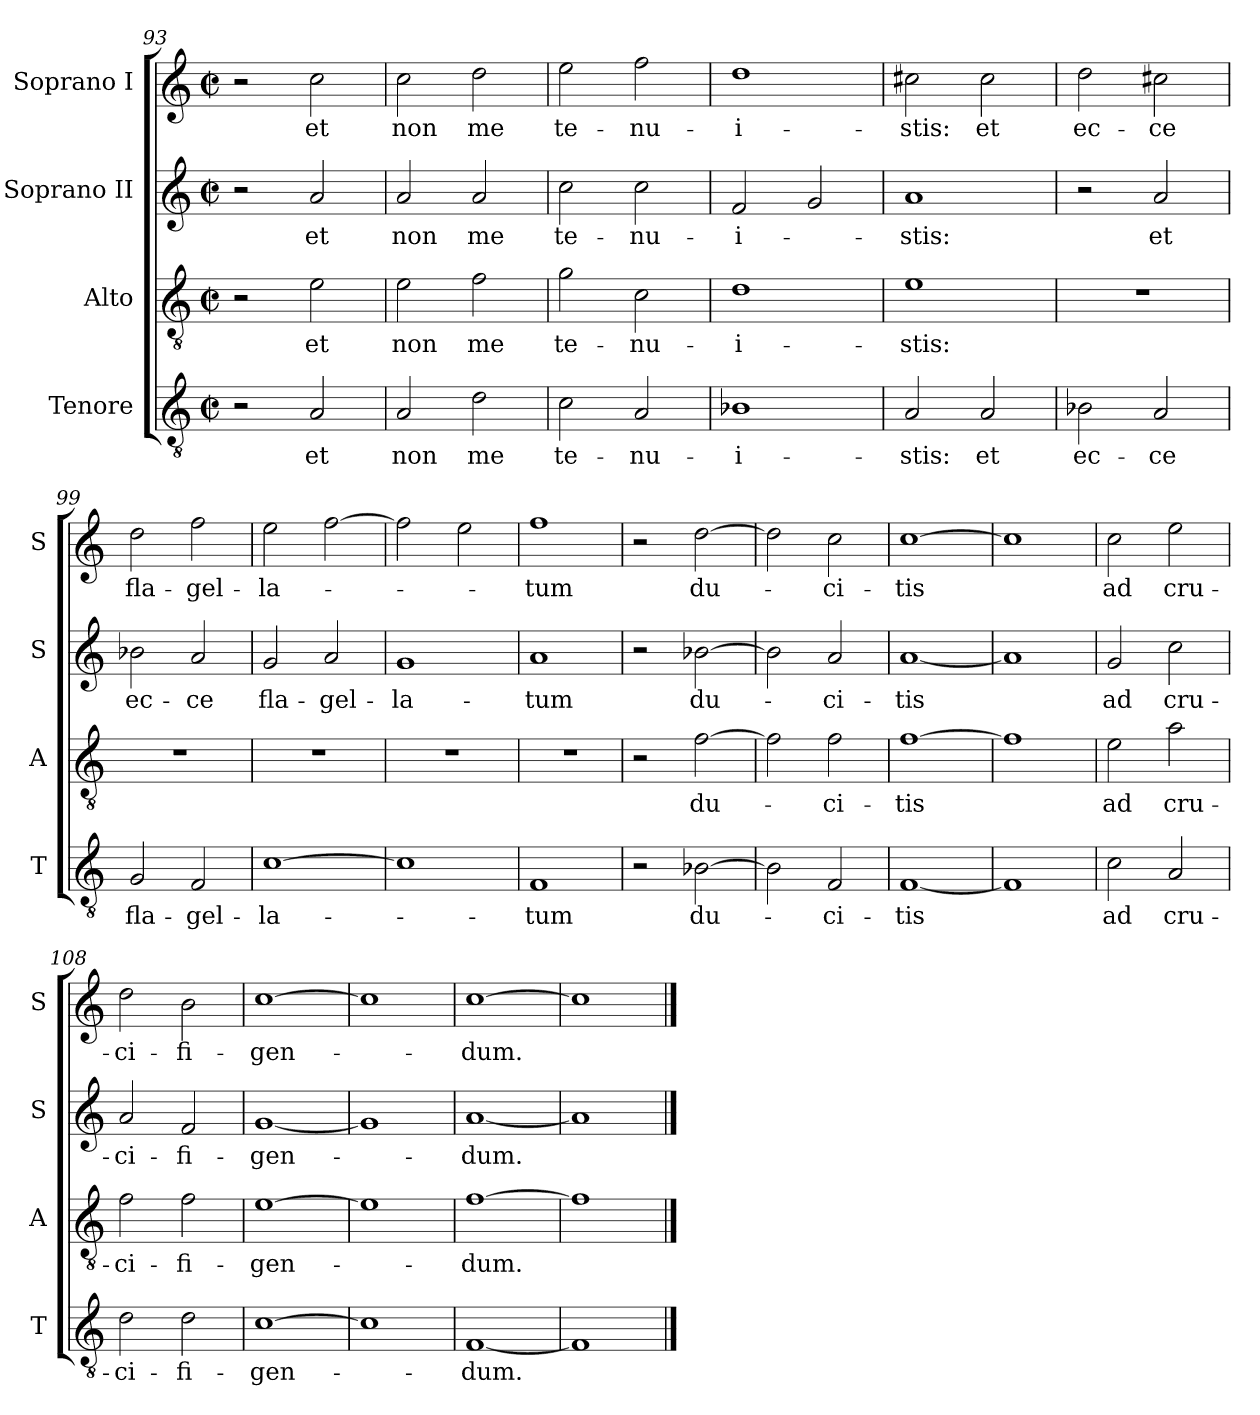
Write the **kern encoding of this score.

**kern	**text	**kern	**text	**kern	**text	**kern	**text
*part4	*part4	*part3	*part3	*part2	*part2	*part1	*part1
*staff4	*staff4	*staff3	*staff3	*staff2	*staff2	*staff1	*staff1
*I"Tenore	*	*I"Alto	*	*I"Soprano II	*	*I"Soprano I	*
*I'T	*	*I'A	*	*I'S	*	*I'S	*
*clefGv2	*	*clefGv2	*	*clefG2	*	*clefG2	*
*k[]	*	*k[]	*	*k[]	*	*k[]	*
*M2/2	*	*M2/2	*	*M2/2	*	*M2/2	*
*met(c|)	*	*met(c|)	*	*met(c|)	*	*met(c|)	*
=93	=93	=93	=93	=93	=93	=93	=93
2r	.	2r	.	2r	.	2r	.
2A/	et	2e\	et	2a/	et	2cc\	et
=94	=94	=94	=94	=94	=94	=94	=94
2A/	non	2e\	non	2a/	non	2cc\	non
2d\	me	2f\	me	2a/	me	2dd\	me
=95	=95	=95	=95	=95	=95	=95	=95
2c\	te-	2g\	te-	2cc\	te-	2ee\	te-
2A/	-nu-	2c\	-nu-	2cc\	-nu-	2ff\	-nu-
=96	=96	=96	=96	=96	=96	=96	=96
1B-X	-i-	1d	-i-	2f/	-i-	1dd	-i-
.	.	.	.	2g/	.	.	.
=97	=97	=97	=97	=97	=97	=97	=97
2A/	-stis:	1e	-stis:	1a	-stis:	2cc#X\	-stis:
2A/	et	.	.	.	.	2cc#\	et
=98	=98	=98	=98	=98	=98	=98	=98
2B-X\	ec-	1r	.	2r	.	2dd\	ec-
2A/	-ce	.	.	2a/	et	2cc#X\	-ce
=99	=99	=99	=99	=99	=99	=99	=99
2G/	fla-	1r	.	2b-X\	ec-	2dd\	fla-
2F/	-gel-	.	.	2a/	-ce	2ff\	-gel-
=100	=100	=100	=100	=100	=100	=100	=100
[1c	-la-	1r	.	2g/	fla-	2ee\	-la-
.	.	.	.	2a/	-gel-	[2ff\	.
=101	=101	=101	=101	=101	=101	=101	=101
1c]	.	1r	.	1g	-la-	2ff\]	.
.	.	.	.	.	.	2ee\	.
=102	=102	=102	=102	=102	=102	=102	=102
1F	-tum	1r	.	1a	-tum	1ff	-tum
=103	=103	=103	=103	=103	=103	=103	=103
2r	.	2r	.	2r	.	2r	.
[2B-X\	du-	[2f\	du-	[2b-X\	du-	[2dd\	du-
=104	=104	=104	=104	=104	=104	=104	=104
2B-\]	.	2f\]	.	2b-\]	.	2dd\]	.
2F/	-ci-	2f\	-ci-	2a/	-ci-	2cc\	-ci-
=105	=105	=105	=105	=105	=105	=105	=105
[1F	-tis	[1f	-tis	[1a	-tis	[1cc	-tis
=106	=106	=106	=106	=106	=106	=106	=106
1F]	.	1f]	.	1a]	.	1cc]	.
=107	=107	=107	=107	=107	=107	=107	=107
2c\	ad	2e\	ad	2g/	ad	2cc\	ad
2A/	cru-	2a\	cru-	2cc\	cru-	2ee\	cru-
=108	=108	=108	=108	=108	=108	=108	=108
2d\	-ci-	2f\	-ci-	2a/	-ci-	2dd\	-ci-
2d\	-fi-	2f\	-fi-	2f/	-fi-	2b\	-fi-
=109	=109	=109	=109	=109	=109	=109	=109
[1c	-gen-	[1e	-gen-	[1g	-gen-	[1cc	-gen-
=110	=110	=110	=110	=110	=110	=110	=110
1c]	.	1e]	.	1g]	.	1cc]	.
=111	=111	=111	=111	=111	=111	=111	=111
[1F	-dum.	[1f	-dum.	[1a	-dum.	[1cc	-dum.
=112	=112	=112	=112	=112	=112	=112	=112
1F]	.	1f]	.	1a]	.	1cc]	.
==	==	==	==	==	==	==	==
*-	*-	*-	*-	*-	*-	*-	*-
